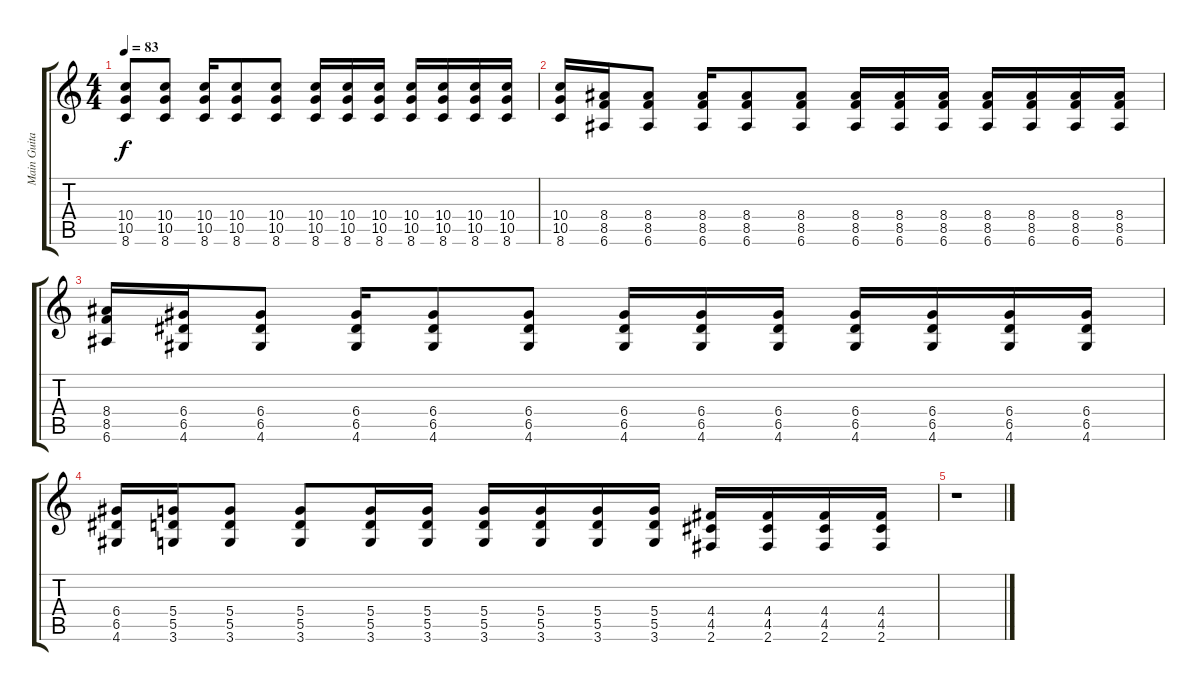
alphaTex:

\track ("Main Guitar" "Main Guita") {instrument slapbass2}
\staff {score tabs}
\tuning (E4 B3 G3 D3 A2 E2) {hide}
\ts (4 4)
\tempo 83
\clef g2
\ks c
(10.4 10.5 8.6).8{dy f} (10.4 10.5 8.6).8 (10.4 10.5 8.6).16 (10.4 10.5 8.6).8 (10.4 10.5 8.6).8 (10.4 10.5 8.6).16 (10.4 10.5 8.6).16 (10.4 10.5 8.6).16 (10.4 10.5 8.6).16 (10.4 10.5 8.6).16 (10.4 10.5 8.6).16 (10.4 10.5 8.6).16 |
(10.4 10.5 8.6).16 (8.4 8.5 6.6).16 (8.4 8.5 6.6).8 (8.4 8.5 6.6).16 (8.4 8.5 6.6).8 (8.4 8.5 6.6).8 (8.4 8.5 6.6).16 (8.4 8.5 6.6).16 (8.4 8.5 6.6).16 (8.4 8.5 6.6).16 (8.4 8.5 6.6).16 (8.4 8.5 6.6).16 (8.4 8.5 6.6).16 |
(8.4 8.5 6.6).16 (6.4 6.5 4.6).16 (6.4 6.5 4.6).8 (6.4 6.5 4.6).16 (6.4 6.5 4.6).8 (6.4 6.5 4.6).8 (6.4 6.5 4.6).16 (6.4 6.5 4.6).16 (6.4 6.5 4.6).16 (6.4 6.5 4.6).16 (6.4 6.5 4.6).16 (6.4 6.5 4.6).16 (6.4 6.5 4.6).16 |
(6.4 6.5 4.6).16 (5.4 5.5 3.6).16 (5.4 5.5 3.6).8 (5.4 5.5 3.6).8 (5.4 5.5 3.6).16 (5.4 5.5 3.6).16 (5.4 5.5 3.6).16 (5.4 5.5 3.6).16 (5.4 5.5 3.6).16 (5.4 5.5 3.6).16 (4.4 4.5 2.6).16 (4.4 4.5 2.6).16 (4.4 4.5 2.6).16 (4.4 4.5 2.6).16 |
r.1
